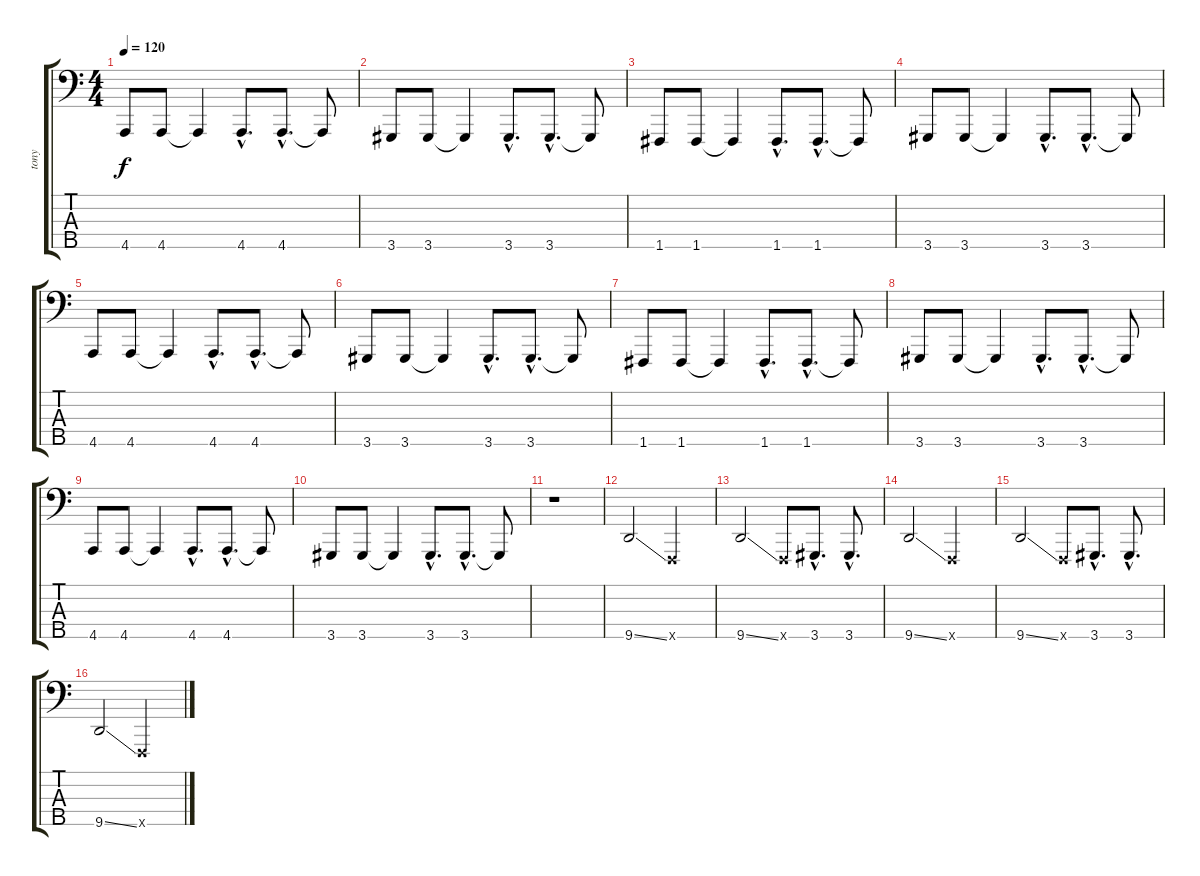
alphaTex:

\track ("tony" "tony") {instrument electricbassfinger}
\staff {score tabs}
\tuning (C2 G1 D1 A0 F0) {hide}
\ts (4 4)
\tempo 120
\clef f4
\ks c
4.5.8{dy f} 4.5.8 4.5{t}.4 4.5{hac}.8{d} 4.5{hac}.8{d} 4.5{t}.8 |
3.5.8 3.5.8 3.5{t}.4 3.5{hac}.8{d} 3.5{hac}.8{d} 3.5{t}.8 |
1.5.8 1.5.8 1.5{t}.4 1.5{hac}.8{d} 1.5{hac}.8{d} 1.5{t}.8 |
3.5.8 3.5.8 3.5{t}.4 3.5{hac}.8{d} 3.5{hac}.8{d} 3.5{t}.8 |
4.5.8 4.5.8 4.5{t}.4 4.5{hac}.8{d} 4.5{hac}.8{d} 4.5{t}.8 |
3.5.8 3.5.8 3.5{t}.4 3.5{hac}.8{d} 3.5{hac}.8{d} 3.5{t}.8 |
1.5.8 1.5.8 1.5{t}.4 1.5{hac}.8{d} 1.5{hac}.8{d} 1.5{t}.8 |
3.5.8 3.5.8 3.5{t}.4 3.5{hac}.8{d} 3.5{hac}.8{d} 3.5{t}.8 |
4.5.8 4.5.8 4.5{t}.4 4.5{hac}.8{d} 4.5{hac}.8{d} 4.5{t}.8 |
3.5.8 3.5.8 3.5{t}.4 3.5{hac}.8{d} 3.5{hac}.8{d} 3.5{t}.8 |
r.1 |
9.5{ss}.2 0.5{x}.2 |
9.5{ss}.2 0.5{x}.8 3.5{hac}.8{d} 3.5{hac}.8{d} |
9.5{ss}.2 0.5{x}.2 |
9.5{ss}.2 0.5{x}.8 3.5{hac}.8{d} 3.5{hac}.8{d} |
9.5{ss}.2 0.5{x}.2
